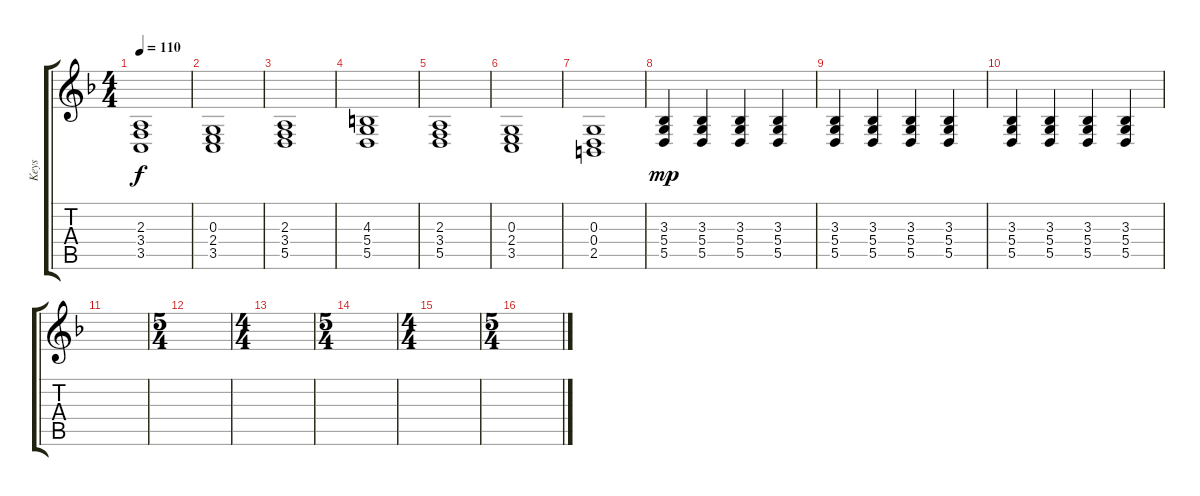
\track ("Keys" "Keys") {instrument drawbarorgan}
\staff {score tabs}
\tuning (E4 B3 G3 D3 A2 E2) {hide}
\ts (4 4)
\tempo 110
\clef g2
\ks f
(2.3 3.4 3.5).1{dy f} |
(0.3 2.4 3.5).1 |
(2.3 3.4 5.5).1 |
(4.3 5.4 5.5).1 |
(2.3 3.4 5.5).1 |
(0.3 2.4 3.5).1 |
(0.3 0.4 2.5).1 |
(3.3 5.4 5.5).4{dy mp} (3.3 5.4 5.5).4 (3.3 5.4 5.5).4 (3.3 5.4 5.5).4 |
(3.3 5.4 5.5).4 (3.3 5.4 5.5).4 (3.3 5.4 5.5).4 (3.3 5.4 5.5).4 |
(3.3 5.4 5.5).4 (3.3 5.4 5.5).4 (3.3 5.4 5.5).4 (3.3 5.4 5.5).4 |
|
\ts (5 4)
|
\ts (4 4)
|
\ts (5 4)
|
\ts (4 4)
|
\ts (5 4)
